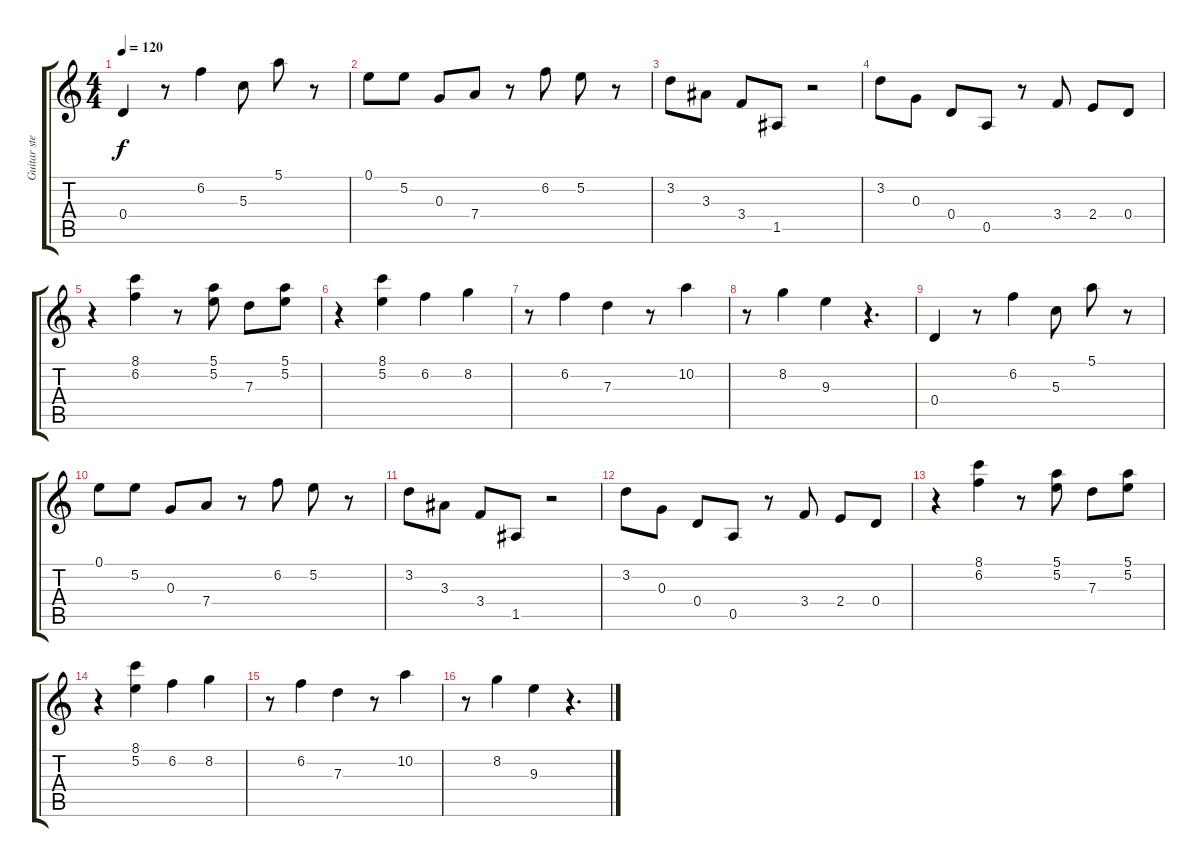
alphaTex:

\track ("Guitar steel" "Guitar ste") {instrument acousticguitarsteel}
\staff {score tabs}
\tuning (E4 B3 G3 D3 A2 E2) {hide}
\ts (4 4)
\tempo 120
\clef g2
\ks c
0.4.4{dy f instrument acousticguitarsteel} r.8 6.2.4 5.3.8 5.1.8 r.8 |
0.1.8 5.2.8 0.3.8 7.4.8 r.8 6.2.8 5.2.8 r.8 |
3.2.8 3.3.8 3.4.8 1.5.8 r.2 |
3.2.8 0.3.8 0.4.8 0.5.8 r.8 3.4.8 2.4.8 0.4.8 |
r.4 (8.1 6.2).4 r.8 (5.1 5.2).8 7.3.8 (5.1 5.2).8 |
r.4 (8.1 5.2).4 6.2.4 8.2.4 |
r.8 6.2.4 7.3.4 r.8 10.2.4 |
r.8 8.2.4 9.3.4 r.4{d} |
0.4.4 r.8 6.2.4 5.3.8 5.1.8 r.8 |
0.1.8 5.2.8 0.3.8 7.4.8 r.8 6.2.8 5.2.8 r.8 |
3.2.8 3.3.8 3.4.8 1.5.8 r.2 |
3.2.8 0.3.8 0.4.8 0.5.8 r.8 3.4.8 2.4.8 0.4.8 |
r.4 (8.1 6.2).4 r.8 (5.1 5.2).8 7.3.8 (5.1 5.2).8 |
r.4 (8.1 5.2).4 6.2.4 8.2.4 |
r.8 6.2.4 7.3.4 r.8 10.2.4 |
r.8 8.2.4 9.3.4 r.4{d}
